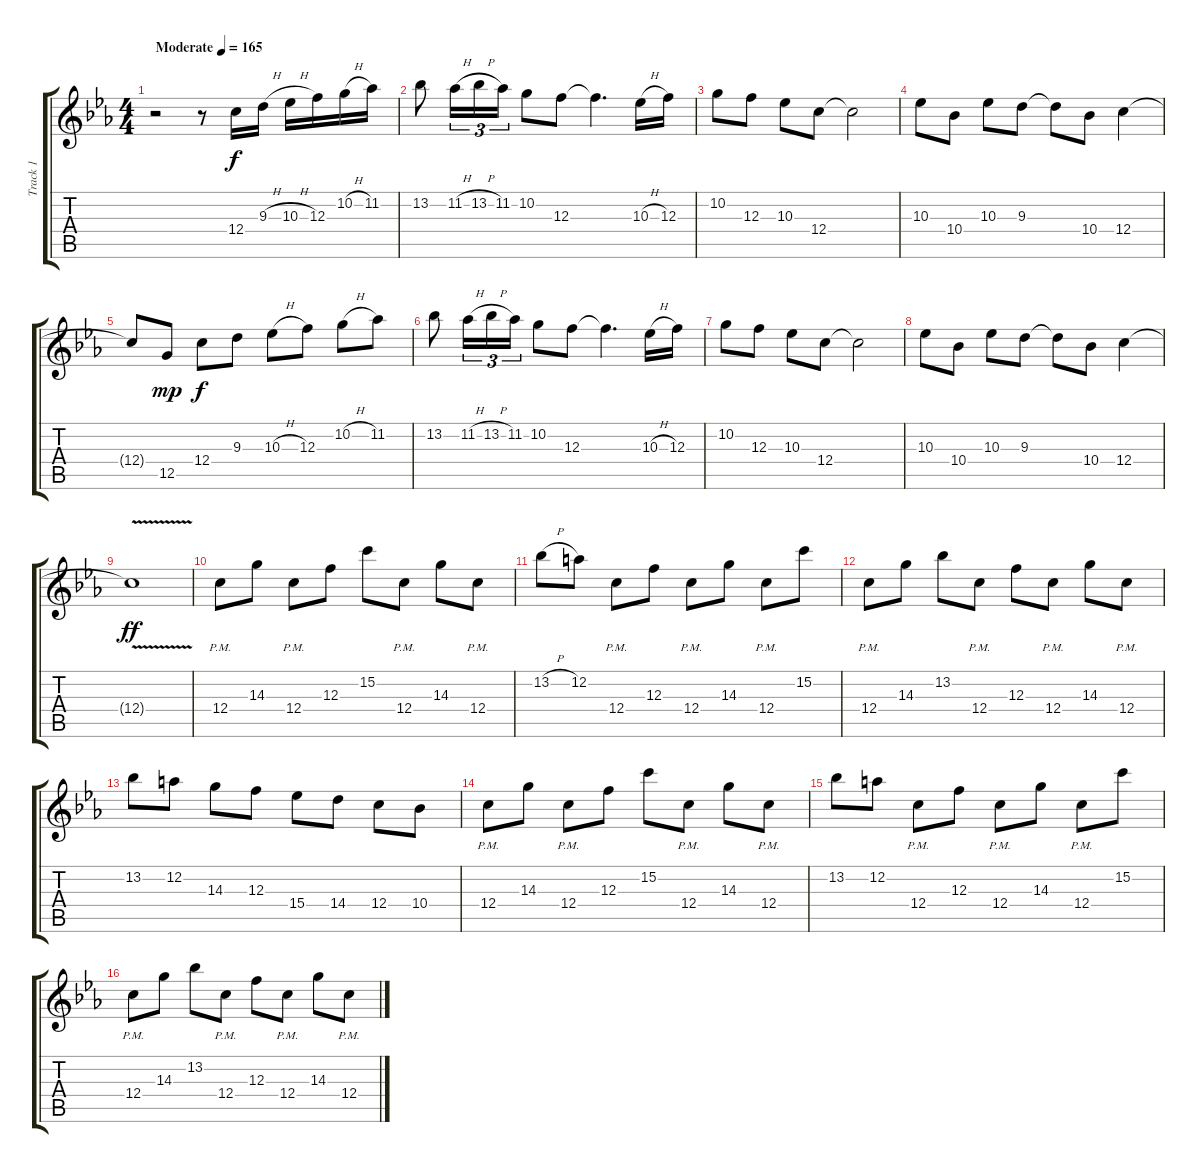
\track ("Track 1" "Track 1") {instrument overdrivenguitar}
\staff {score tabs}
\tuning (D4 A3 F3 C3 G2 C2) {hide}
\ts (4 4)
\tempo (165 "Moderate")
\clef g2
\ks cminor
r.2{dy f instrument overdrivenguitar} r.8 12.4.16 9.3{h}.16 10.3{h}.16 12.3.16 10.2{h}.16 11.2.16 |
13.2.8 11.2{h}.16{tu (3 2)} 13.2{h}.16{tu (3 2)} 11.2.16{tu (3 2)} 10.2.8 12.3.8 12.3{t}.4{d} 10.3{h}.16 12.3.16 |
10.2.8 12.3.8 10.3.8 12.4.8 12.4{t}.2 |
10.3.8 10.4.8 10.3.8 9.3.8 9.3{t}.8 10.4.8 12.4.4 |
12.4{t}.8 12.5.8{dy mp} 12.4.8{dy f} 9.3.8 10.3{h}.8 12.3.8 10.2{h}.8 11.2.8 |
13.2.8 11.2{h}.16{tu (3 2)} 13.2{h}.16{tu (3 2)} 11.2.16{tu (3 2)} 10.2.8 12.3.8 12.3{t}.4{d} 10.3{h}.16 12.3.16 |
10.2.8 12.3.8 10.3.8 12.4.8 12.4{t}.2 |
10.3.8 10.4.8 10.3.8 9.3.8 9.3{t}.8 10.4.8 12.4.4 |
12.4{v t}.1{dy ff} |
12.4{pm}.8 14.3.8 12.4{pm}.8 12.3.8 15.2.8 12.4{pm}.8 14.3.8 12.4{pm}.8 |
13.2{h}.8 12.2.8 12.4{pm}.8 12.3.8 12.4{pm}.8 14.3.8 12.4{pm}.8 15.2.8 |
12.4{pm}.8 14.3.8 13.2.8 12.4{pm}.8 12.3.8 12.4{pm}.8 14.3.8 12.4{pm}.8 |
13.2.8 12.2.8 14.3.8 12.3.8 15.4.8 14.4.8 12.4.8 10.4.8 |
12.4{pm}.8 14.3.8 12.4{pm}.8 12.3.8 15.2.8 12.4{pm}.8 14.3.8 12.4{pm}.8 |
13.2.8 12.2.8 12.4{pm}.8 12.3.8 12.4{pm}.8 14.3.8 12.4{pm}.8 15.2.8 |
12.4{pm}.8 14.3.8 13.2.8 12.4{pm}.8 12.3.8 12.4{pm}.8 14.3.8 12.4{pm}.8
